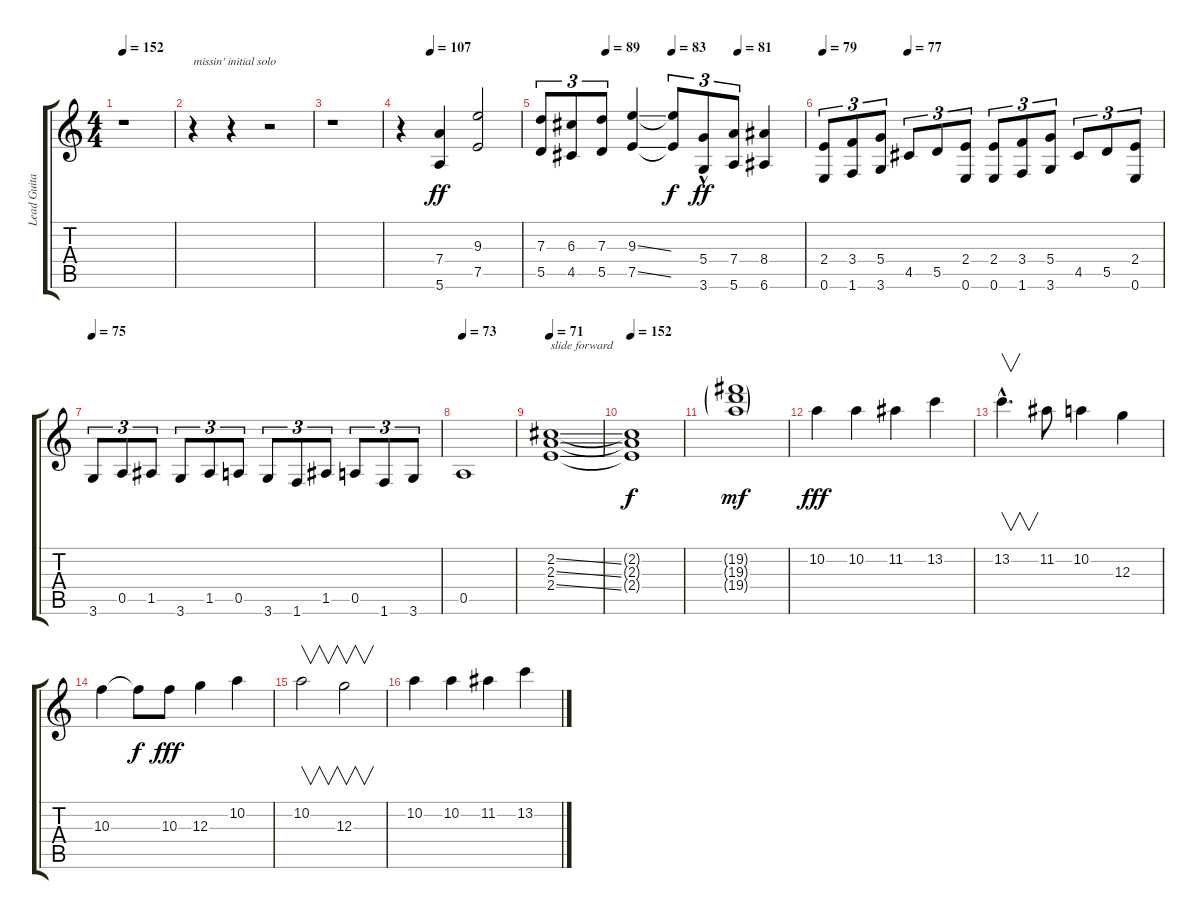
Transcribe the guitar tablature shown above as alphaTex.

\track ("Lead Guitar" "Lead Guita") {instrument overdrivenguitar}
\staff {score tabs}
\tuning (E4 B3 G3 D3 A2 E2) {hide}
\ts (4 4)
\tempo 152
\clef g2
\ks c
r.1{dy ff instrument overdrivenguitar} |
r.4{txt "missin' initial solo"} r.4 r.2 |
r.1 |
\tempo (107 0.25)
r.4 (7.4 5.6).4 (9.3 7.5).2 |
\tempo (89 0.25)
\tempo (83 0.5)
\tempo (81 0.75)
(7.3 5.5).8{tu (3 2)} (6.3 4.5).8{tu (3 2)} (7.3 5.5).8{tu (3 2)} (9.3{ss} 7.5{ss}).4 (9.3{t} 7.5{t}).8{tu (3 2) dy f} (5.4 3.6{hac}).8{tu (3 2) dy ff} (7.4 5.6).8{tu (3 2)} (8.4 6.6).4 |
\tempo 79
\tempo (77 0.25)
(2.4 0.6).8{tu (3 2)} (3.4 1.6).8{tu (3 2)} (5.4 3.6).8{tu (3 2)} 4.5.8{tu (3 2)} 5.5.8{tu (3 2)} (2.4 0.6).8{tu (3 2)} (2.4 0.6).8{tu (3 2)} (3.4 1.6).8{tu (3 2)} (5.4 3.6).8{tu (3 2)} 4.5.8{tu (3 2)} 5.5.8{tu (3 2)} (2.4 0.6).8{tu (3 2)} |
\tempo 75
3.6.8{tu (3 2)} 0.5.8{tu (3 2)} 1.5.8{tu (3 2)} 3.6.8{tu (3 2)} 1.5.8{tu (3 2)} 0.5.8{tu (3 2)} 3.6.8{tu (3 2)} 1.6.8{tu (3 2)} 1.5.8{tu (3 2)} 0.5.8{tu (3 2)} 1.6.8{tu (3 2)} 3.6.8{tu (3 2)} |
\tempo 73
0.5.1 |
\tempo 71
(2.2{ss} 2.3{ss} 2.4{ss}).1{txt "slide forward"} |
\tempo 152
(2.2{t} 2.3{t} 2.4{t}).1{dy f} |
(19.2{g} 19.3{g} 19.4{g}).1{dy mf} |
10.2.4{dy fff volume 16} 10.2.4 11.2.4 13.2.4 |
13.2{hac}.4{v d} 11.2.8 10.2.4 12.3.4 |
10.3.4 10.3{t}.8{dy f} 10.3.8{dy fff} 12.3.4 10.2.4 |
10.2.2{v} 12.3.2{v} |
10.2.4 10.2.4 11.2.4 13.2.4
